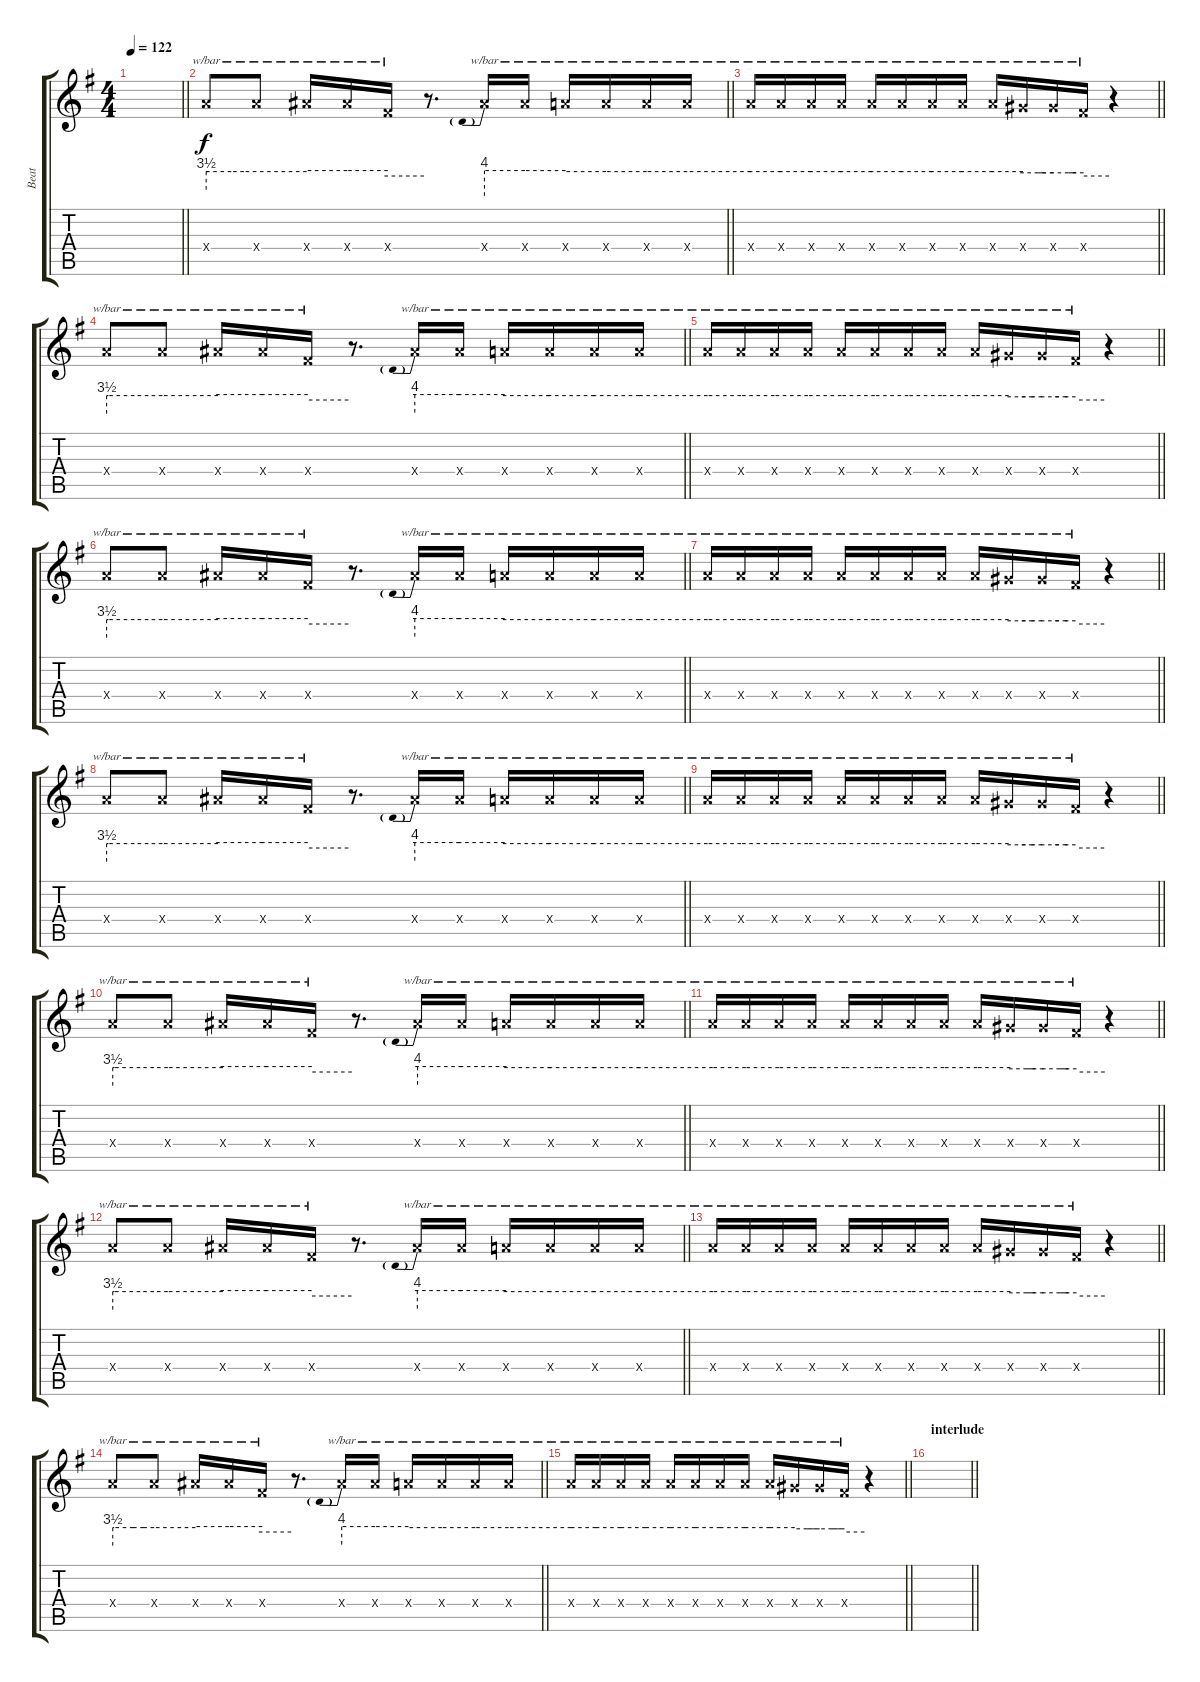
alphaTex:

\track ("Beat" "Beat") {instrument electricguitarclean}
\staff {score tabs}
\tuning (E4 B3 G3 D3 A2 E2) {hide}
\ts (4 4)
\tempo 122
\clef g2
\barLineRight lightlight
\ks g
|
\barLineRight lightlight
0.4{x}.8{tbe (custom default 0 14 2 14 30 14 45 14 60 14)} 0.4{x}.8{tbe (hold default 0 14 60 14)} 0.4{x}.16{tbe (hold default 0 16 60 16)} 0.4{x}.16{tbe (hold default 0 16 60 16)} 0.4{x}.16{tbe (hold default 0 8 60 8)} r.8{d} 0.4{x}.16{tbe (predive default 0 16 60 16)} 0.4{x}.16{tbe (hold default 0 16 60 16)} 0.4{x}.16{tbe (hold default 0 14 60 14)} 0.4{x}.16{tbe (hold default 0 14 60 14)} 0.4{x}.16{tbe (hold default 0 14 60 14)} 0.4{x}.16{tbe (hold default 0 14 60 14)} |
\barLineRight lightlight
0.4{x}.16{tbe (hold default 0 14 60 14)} 0.4{x}.16{tbe (hold default 0 14 60 14)} 0.4{x}.16{tbe (hold default 0 14 60 14)} 0.4{x}.16{tbe (hold default 0 14 60 14)} 0.4{x}.16{tbe (hold default 0 14 60 14)} 0.4{x}.16{tbe (hold default 0 14 60 14)} 0.4{x}.16{tbe (hold default 0 14 60 14)} 0.4{x}.16{tbe (hold default 0 14 60 14)} 0.4{x}.16{tbe (hold default 0 14 60 14)} 0.4{x}.16{tbe (custom default 0 12 30 12 43 12 45 12 60 12)} 0.4{x}.16{tbe (custom default 0 12 30 12 43 12 45 12 60 12)} 0.4{x}.16{tbe (hold default 0 8 60 8)} r.4 |
\barLineRight lightlight
0.4{x}.8{tbe (custom default 0 14 2 14 30 14 45 14 60 14)} 0.4{x}.8{tbe (hold default 0 14 60 14)} 0.4{x}.16{tbe (hold default 0 16 60 16)} 0.4{x}.16{tbe (hold default 0 16 60 16)} 0.4{x}.16{tbe (hold default 0 8 60 8)} r.8{d} 0.4{x}.16{tbe (predive default 0 16 60 16)} 0.4{x}.16{tbe (hold default 0 16 60 16)} 0.4{x}.16{tbe (hold default 0 14 60 14)} 0.4{x}.16{tbe (hold default 0 14 60 14)} 0.4{x}.16{tbe (hold default 0 14 60 14)} 0.4{x}.16{tbe (hold default 0 14 60 14)} |
\barLineRight lightlight
0.4{x}.16{tbe (hold default 0 14 60 14)} 0.4{x}.16{tbe (hold default 0 14 60 14)} 0.4{x}.16{tbe (hold default 0 14 60 14)} 0.4{x}.16{tbe (hold default 0 14 60 14)} 0.4{x}.16{tbe (hold default 0 14 60 14)} 0.4{x}.16{tbe (hold default 0 14 60 14)} 0.4{x}.16{tbe (hold default 0 14 60 14)} 0.4{x}.16{tbe (hold default 0 14 60 14)} 0.4{x}.16{tbe (hold default 0 14 60 14)} 0.4{x}.16{tbe (custom default 0 12 30 12 43 12 45 12 60 12)} 0.4{x}.16{tbe (custom default 0 12 30 12 43 12 45 12 60 12)} 0.4{x}.16{tbe (hold default 0 8 60 8)} r.4 |
\barLineRight lightlight
0.4{x}.8{tbe (custom default 0 14 2 14 30 14 45 14 60 14)} 0.4{x}.8{tbe (hold default 0 14 60 14)} 0.4{x}.16{tbe (hold default 0 16 60 16)} 0.4{x}.16{tbe (hold default 0 16 60 16)} 0.4{x}.16{tbe (hold default 0 8 60 8)} r.8{d} 0.4{x}.16{tbe (predive default 0 16 60 16)} 0.4{x}.16{tbe (hold default 0 16 60 16)} 0.4{x}.16{tbe (hold default 0 14 60 14)} 0.4{x}.16{tbe (hold default 0 14 60 14)} 0.4{x}.16{tbe (hold default 0 14 60 14)} 0.4{x}.16{tbe (hold default 0 14 60 14)} |
\barLineRight lightlight
0.4{x}.16{tbe (hold default 0 14 60 14)} 0.4{x}.16{tbe (hold default 0 14 60 14)} 0.4{x}.16{tbe (hold default 0 14 60 14)} 0.4{x}.16{tbe (hold default 0 14 60 14)} 0.4{x}.16{tbe (hold default 0 14 60 14)} 0.4{x}.16{tbe (hold default 0 14 60 14)} 0.4{x}.16{tbe (hold default 0 14 60 14)} 0.4{x}.16{tbe (hold default 0 14 60 14)} 0.4{x}.16{tbe (hold default 0 14 60 14)} 0.4{x}.16{tbe (custom default 0 12 30 12 43 12 45 12 60 12)} 0.4{x}.16{tbe (custom default 0 12 30 12 43 12 45 12 60 12)} 0.4{x}.16{tbe (hold default 0 8 60 8)} r.4 |
\barLineRight lightlight
0.4{x}.8{tbe (custom default 0 14 2 14 30 14 45 14 60 14)} 0.4{x}.8{tbe (hold default 0 14 60 14)} 0.4{x}.16{tbe (hold default 0 16 60 16)} 0.4{x}.16{tbe (hold default 0 16 60 16)} 0.4{x}.16{tbe (hold default 0 8 60 8)} r.8{d} 0.4{x}.16{tbe (predive default 0 16 60 16)} 0.4{x}.16{tbe (hold default 0 16 60 16)} 0.4{x}.16{tbe (hold default 0 14 60 14)} 0.4{x}.16{tbe (hold default 0 14 60 14)} 0.4{x}.16{tbe (hold default 0 14 60 14)} 0.4{x}.16{tbe (hold default 0 14 60 14)} |
\barLineRight lightlight
0.4{x}.16{tbe (hold default 0 14 60 14)} 0.4{x}.16{tbe (hold default 0 14 60 14)} 0.4{x}.16{tbe (hold default 0 14 60 14)} 0.4{x}.16{tbe (hold default 0 14 60 14)} 0.4{x}.16{tbe (hold default 0 14 60 14)} 0.4{x}.16{tbe (hold default 0 14 60 14)} 0.4{x}.16{tbe (hold default 0 14 60 14)} 0.4{x}.16{tbe (hold default 0 14 60 14)} 0.4{x}.16{tbe (hold default 0 14 60 14)} 0.4{x}.16{tbe (custom default 0 12 30 12 43 12 45 12 60 12)} 0.4{x}.16{tbe (custom default 0 12 30 12 43 12 45 12 60 12)} 0.4{x}.16{tbe (hold default 0 8 60 8)} r.4 |
\barLineRight lightlight
0.4{x}.8{tbe (custom default 0 14 2 14 30 14 45 14 60 14)} 0.4{x}.8{tbe (hold default 0 14 60 14)} 0.4{x}.16{tbe (hold default 0 16 60 16)} 0.4{x}.16{tbe (hold default 0 16 60 16)} 0.4{x}.16{tbe (hold default 0 8 60 8)} r.8{d} 0.4{x}.16{tbe (predive default 0 16 60 16)} 0.4{x}.16{tbe (hold default 0 16 60 16)} 0.4{x}.16{tbe (hold default 0 14 60 14)} 0.4{x}.16{tbe (hold default 0 14 60 14)} 0.4{x}.16{tbe (hold default 0 14 60 14)} 0.4{x}.16{tbe (hold default 0 14 60 14)} |
\barLineRight lightlight
0.4{x}.16{tbe (hold default 0 14 60 14)} 0.4{x}.16{tbe (hold default 0 14 60 14)} 0.4{x}.16{tbe (hold default 0 14 60 14)} 0.4{x}.16{tbe (hold default 0 14 60 14)} 0.4{x}.16{tbe (hold default 0 14 60 14)} 0.4{x}.16{tbe (hold default 0 14 60 14)} 0.4{x}.16{tbe (hold default 0 14 60 14)} 0.4{x}.16{tbe (hold default 0 14 60 14)} 0.4{x}.16{tbe (hold default 0 14 60 14)} 0.4{x}.16{tbe (custom default 0 12 30 12 43 12 45 12 60 12)} 0.4{x}.16{tbe (custom default 0 12 30 12 43 12 45 12 60 12)} 0.4{x}.16{tbe (hold default 0 8 60 8)} r.4 |
\barLineRight lightlight
0.4{x}.8{tbe (custom default 0 14 2 14 30 14 45 14 60 14)} 0.4{x}.8{tbe (hold default 0 14 60 14)} 0.4{x}.16{tbe (hold default 0 16 60 16)} 0.4{x}.16{tbe (hold default 0 16 60 16)} 0.4{x}.16{tbe (hold default 0 8 60 8)} r.8{d} 0.4{x}.16{tbe (predive default 0 16 60 16)} 0.4{x}.16{tbe (hold default 0 16 60 16)} 0.4{x}.16{tbe (hold default 0 14 60 14)} 0.4{x}.16{tbe (hold default 0 14 60 14)} 0.4{x}.16{tbe (hold default 0 14 60 14)} 0.4{x}.16{tbe (hold default 0 14 60 14)} |
\barLineRight lightlight
0.4{x}.16{tbe (hold default 0 14 60 14)} 0.4{x}.16{tbe (hold default 0 14 60 14)} 0.4{x}.16{tbe (hold default 0 14 60 14)} 0.4{x}.16{tbe (hold default 0 14 60 14)} 0.4{x}.16{tbe (hold default 0 14 60 14)} 0.4{x}.16{tbe (hold default 0 14 60 14)} 0.4{x}.16{tbe (hold default 0 14 60 14)} 0.4{x}.16{tbe (hold default 0 14 60 14)} 0.4{x}.16{tbe (hold default 0 14 60 14)} 0.4{x}.16{tbe (custom default 0 12 30 12 43 12 45 12 60 12)} 0.4{x}.16{tbe (custom default 0 12 30 12 43 12 45 12 60 12)} 0.4{x}.16{tbe (hold default 0 8 60 8)} r.4 |
\barLineRight lightlight
0.4{x}.8{tbe (custom default 0 14 2 14 30 14 45 14 60 14)} 0.4{x}.8{tbe (hold default 0 14 60 14)} 0.4{x}.16{tbe (hold default 0 16 60 16)} 0.4{x}.16{tbe (hold default 0 16 60 16)} 0.4{x}.16{tbe (hold default 0 8 60 8)} r.8{d} 0.4{x}.16{tbe (predive default 0 16 60 16)} 0.4{x}.16{tbe (hold default 0 16 60 16)} 0.4{x}.16{tbe (hold default 0 14 60 14)} 0.4{x}.16{tbe (hold default 0 14 60 14)} 0.4{x}.16{tbe (hold default 0 14 60 14)} 0.4{x}.16{tbe (hold default 0 14 60 14)} |
\barLineRight lightlight
0.4{x}.16{tbe (hold default 0 14 60 14)} 0.4{x}.16{tbe (hold default 0 14 60 14)} 0.4{x}.16{tbe (hold default 0 14 60 14)} 0.4{x}.16{tbe (hold default 0 14 60 14)} 0.4{x}.16{tbe (hold default 0 14 60 14)} 0.4{x}.16{tbe (hold default 0 14 60 14)} 0.4{x}.16{tbe (hold default 0 14 60 14)} 0.4{x}.16{tbe (hold default 0 14 60 14)} 0.4{x}.16{tbe (hold default 0 14 60 14)} 0.4{x}.16{tbe (custom default 0 12 30 12 43 12 45 12 60 12)} 0.4{x}.16{tbe (custom default 0 12 30 12 43 12 45 12 60 12)} 0.4{x}.16{tbe (hold default 0 8 60 8)} r.4 |
\section ("" "interlude")
\barLineRight lightlight
